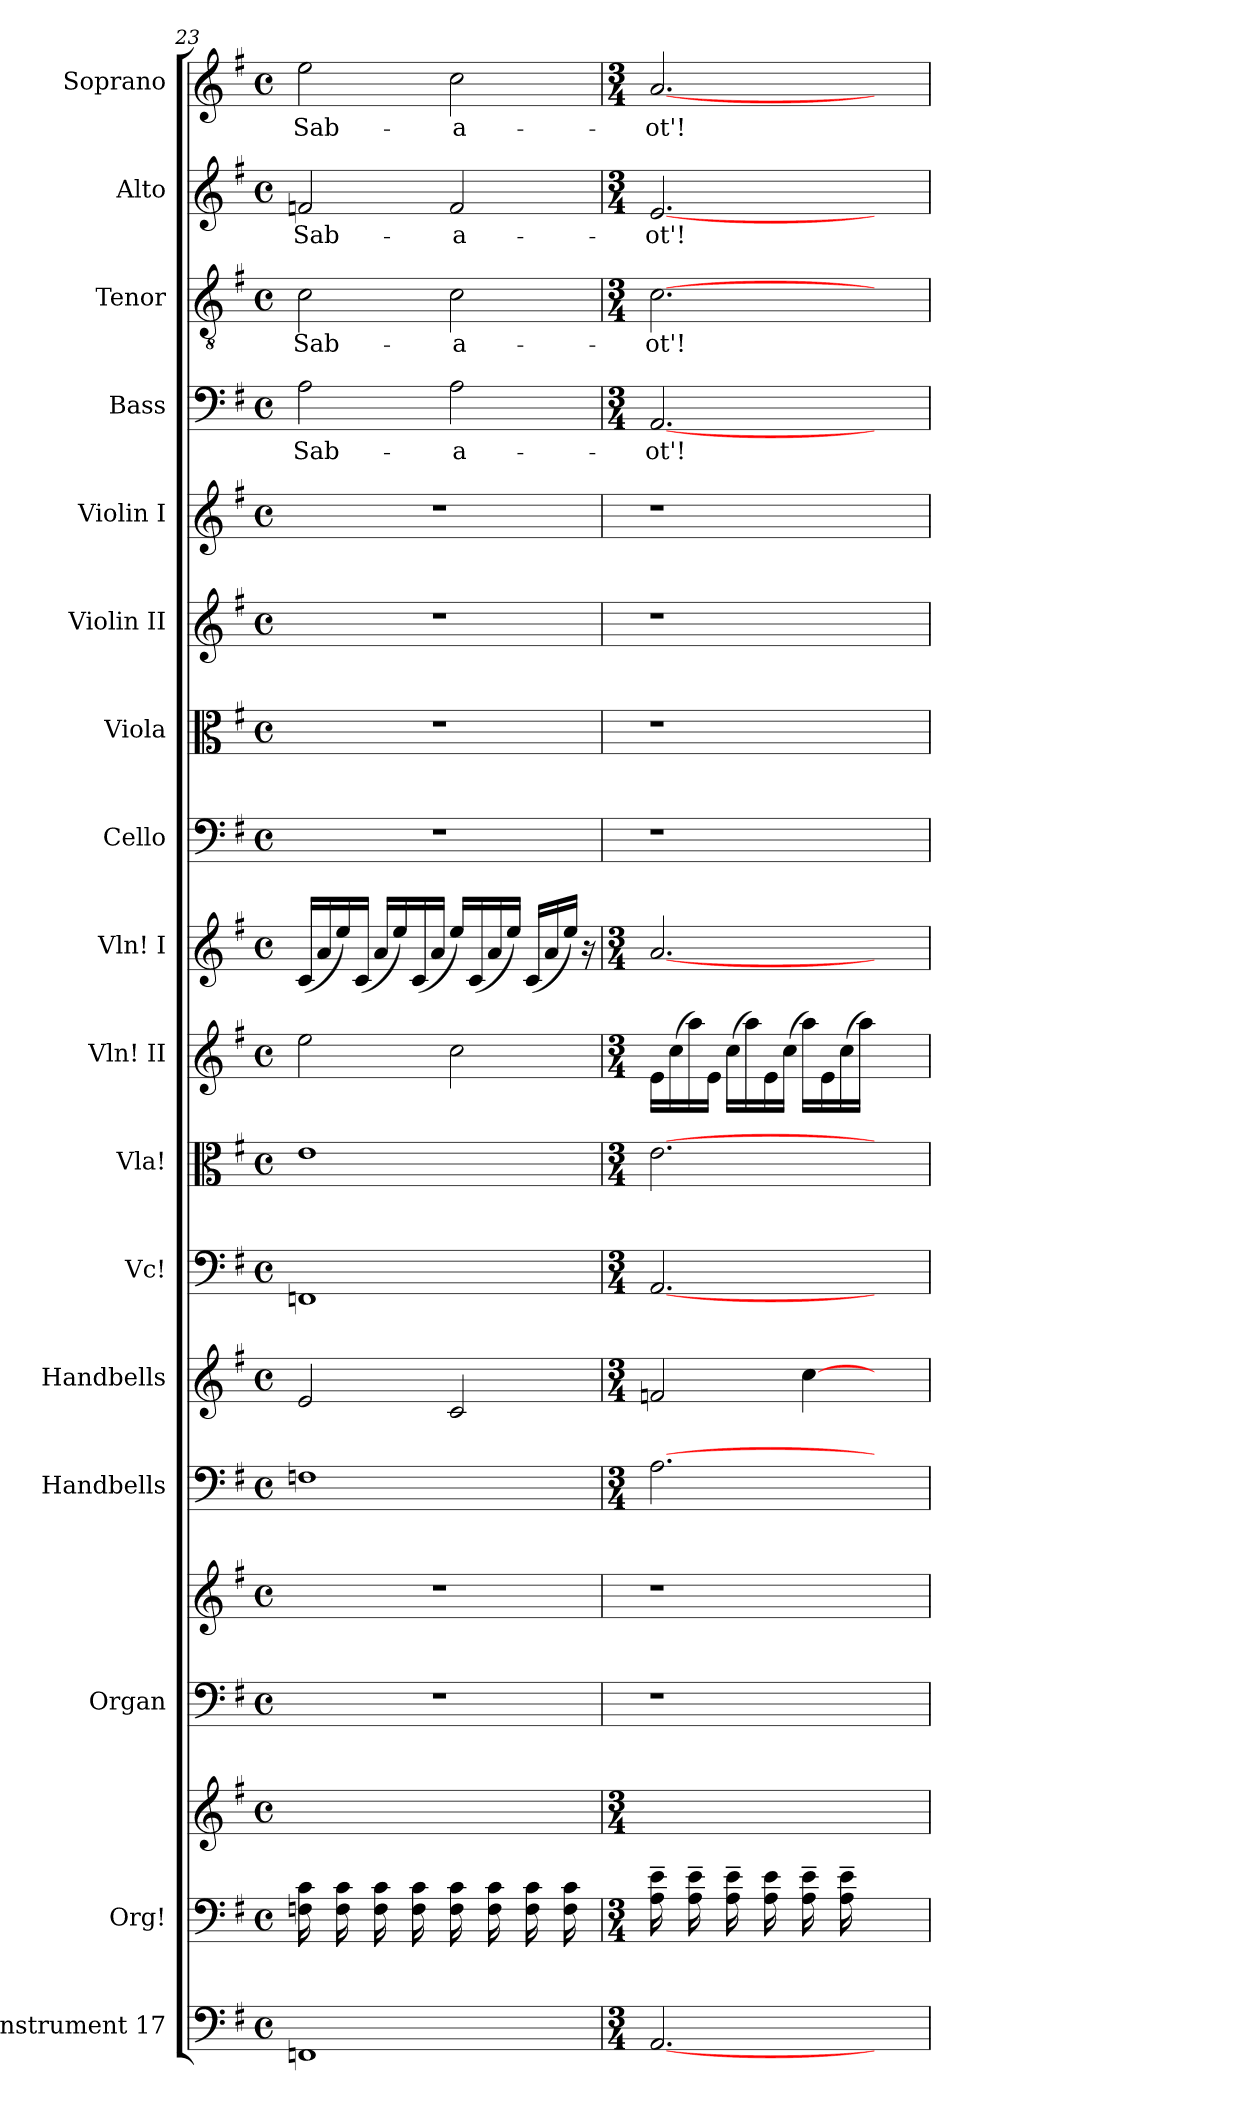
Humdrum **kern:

**kern	**kern	**kern	**kern	**kern	**kern	**kern	**kern	**kern	**kern	**kern	**kern	**kern	**kern	**kern	**kern	**text	**kern	**text	**kern	**text	**kern	**text
*part17	*part16	*part16	*part15	*part15	*part14	*part13	*part12	*part11	*part10	*part9	*part8	*part7	*part6	*part5	*part4	*part4	*part3	*part3	*part2	*part2	*part1	*part1
*staff19	*staff18	*staff17	*staff16	*staff15	*staff14	*staff13	*staff12	*staff11	*staff10	*staff9	*staff8	*staff7	*staff6	*staff5	*staff4	*staff4	*staff3	*staff3	*staff2	*staff2	*staff1	*staff1
*I"Instrument 17	*I"Org!	*	*I"Organ	*	*I"Handbells	*I"Handbells	*I"Vc!	*I"Vla!	*I"Vln! II	*I"Vln! I	*I"Cello	*I"Viola	*I"Violin II	*I"Violin I	*I"Bass	*	*I"Tenor	*	*I"Alto	*	*I"Soprano	*
*	*	*	*	*	*	*	*I'Vc!	*I'Vla!	*I'Vln! II	*I'Vln! I	*	*I'Vla	*I'Vln	*I'Vln	*I'B	*	*I'T	*	*I'A	*	*I'S	*
*clefF4	*clefF4	*clefG2	*clefF4	*clefG2	*clefF4	*clefG2	*clefF4	*clefC3	*clefG2	*clefG2	*clefF4	*clefC3	*clefG2	*clefG2	*clefF4	*	*clefGv2	*	*clefG2	*	*clefG2	*
*k[f#]	*k[f#]	*k[f#]	*k[f#]	*k[f#]	*k[f#]	*k[f#]	*k[f#]	*k[f#]	*k[f#]	*k[f#]	*k[f#]	*k[f#]	*k[f#]	*k[f#]	*k[f#]	*	*k[f#]	*	*k[f#]	*	*k[f#]	*
*G:	*G:	*G:	*G:	*G:	*G:	*G:	*G:	*G:	*G:	*G:	*G:	*G:	*G:	*G:	*G:	*	*G:	*	*G:	*	*G:	*
*M4/4	*M4/4	*M4/4	*M4/4	*M4/4	*M4/4	*M4/4	*M4/4	*M4/4	*M4/4	*M4/4	*M4/4	*M4/4	*M4/4	*M4/4	*M4/4	*	*M4/4	*	*M4/4	*	*M4/4	*
*met(c)	*met(c)	*met(c)	*met(c)	*met(c)	*met(c)	*met(c)	*met(c)	*met(c)	*met(c)	*met(c)	*met(c)	*met(c)	*met(c)	*met(c)	*met(c)	*	*met(c)	*	*met(c)	*	*met(c)	*
=23	=23	=23	=23	=23	=23	=23	=23	=23	=23	=23	=23	=23	=23	=23	=23	=23	=23	=23	=23	=23	=23	=23
!	!	!	!	!	!	!	!	!	!	!	!	!	!	!	!	!LO:LY:b:cj	!	!LO:LY:b:cj	!	!LO:LY:b:cj	!	!LO:LY:b:cj
1FFn	16Fn\ 16c\L	16ryy	1r	1r	1Fn	2e/	1FFn	1e	2ee\	(<16c/L	1r	1r	1r	1r	2A\	Sab-	2c\	Sab-	2fn/	Sab-	2ee\	Sab-
.	16ryy	16a\ 16ee\	.	.	.	.	.	.	.	16a/	.	.	.	.	.	.	.	.	.	.	.	.
.	16F\ 16c\	16ryy	.	.	.	.	.	.	.	16ee/)	.	.	.	.	.	.	.	.	.	.	.	.
.	16ryy	16a\ 16ee\J	.	.	.	.	.	.	.	(<16c/J	.	.	.	.	.	.	.	.	.	.	.	.
.	16c\ 16F\L	16ryy	.	.	.	.	.	.	.	16a/L	.	.	.	.	.	.	.	.	.	.	.	.
.	16ryy	16a\ 16ee\	.	.	.	.	.	.	.	16ee/)	.	.	.	.	.	.	.	.	.	.	.	.
.	16F\ 16c\	16ryy	.	.	.	.	.	.	.	(<16c/	.	.	.	.	.	.	.	.	.	.	.	.
.	16ryy	16ee\ 16a\J	.	.	.	.	.	.	.	16a/J	.	.	.	.	.	.	.	.	.	.	.	.
!	!	!	!	!	!	!	!	!	!	!	!	!	!	!	!	!LO:LY:b:cj	!	!LO:LY:b:cj	!	!LO:LY:b:cj	!	!LO:LY:b:cj
.	16c\ 16F\L	16ryy	.	.	.	2c/	.	.	2cc\	16ee/L)	.	.	.	.	2A\	-a-	2c\	-a-	2f/	-a-	2cc\	-a-
.	16ryy	16ee\ 16a\	.	.	.	.	.	.	.	(<16c/	.	.	.	.	.	.	.	.	.	.	.	.
.	16c\ 16F\	16ryy	.	.	.	.	.	.	.	16a/	.	.	.	.	.	.	.	.	.	.	.	.
.	16ryy	16a\ 16ee\J	.	.	.	.	.	.	.	16ee/J)	.	.	.	.	.	.	.	.	.	.	.	.
.	16c\ 16F\L	16ryy	.	.	.	.	.	.	.	(<16c/L	.	.	.	.	.	.	.	.	.	.	.	.
.	16ryy	16a\ 16ee\	.	.	.	.	.	.	.	16a/	.	.	.	.	.	.	.	.	.	.	.	.
.	16c\ 16F\	16ryy	.	.	.	.	.	.	.	16ee/J)	.	.	.	.	.	.	.	.	.	.	.	.
.	16ryy	16ee\ 16a\J	.	.	.	.	.	.	.	16ra	.	.	.	.	.	.	.	.	.	.	.	.
=24	=24	=24	=24	=24	=24	=24	=24	=24	=24	=24	=24	=24	=24	=24	=24	=24	=24	=24	=24	=24	=24	=24
*M3/4	*M3/4	*M3/4	*	*	*M3/4	*M3/4	*M3/4	*M3/4	*M3/4	*M3/4	*	*	*	*	*M3/4	*	*M3/4	*	*M3/4	*	*M3/4	*
!	!	!	!	!	!	!	!	!	!	!	!	!	!	!	!	!LO:LY:b	!	!LO:LY:b	!	!LO:LY:b	!	!LO:LY:b
[>2.AA/	16A\~> 16e\~>L	16ryy	1r	1r	[<2.A\	2fn/	[>2.AA/	[<2.e\	16e\L	[>2.a/	1r	1r	1r	1r	[>2.AA/	-ot'!	[<2.c\	-ot'!	[>2.e/	-ot'!	[>2.a/	-ot'!
.	16ryy	16a\ 16cc\	.	.	.	.	.	.	(<16cc\	.	.	.	.	.	.	.	.	.	.	.	.	.
.	16A\~> 16e\~>	16ryy	.	.	.	.	.	.	16aa\)	.	.	.	.	.	.	.	.	.	.	.	.	.
.	16ryy	16a\ 16cc\J	.	.	.	.	.	.	16e\J	.	.	.	.	.	.	.	.	.	.	.	.	.
.	16e\~> 16A\~>L	16ryy	.	.	.	.	.	.	(<16cc\L	.	.	.	.	.	.	.	.	.	.	.	.	.
.	16ryy	16a\ 16cc\	.	.	.	.	.	.	16aa\)	.	.	.	.	.	.	.	.	.	.	.	.	.
.	16A\ 16e\	16ryy	.	.	.	.	.	.	16e\	.	.	.	.	.	.	.	.	.	.	.	.	.
.	16ryy	16cc\ 16a\J	.	.	.	.	.	.	(<16cc\J	.	.	.	.	.	.	.	.	.	.	.	.	.
.	16A\~> 16e\~>L	16ryy	.	.	.	[<4cc\	.	.	16aa\L)	.	.	.	.	.	.	.	.	.	.	.	.	.
.	16ryy	16a\ 16cc\	.	.	.	.	.	.	16e\	.	.	.	.	.	.	.	.	.	.	.	.	.
.	16e\~> 16A\~>	16ryy	.	.	.	.	.	.	(<16cc\	.	.	.	.	.	.	.	.	.	.	.	.	.
.	4ryy	16a\ 16cc\J	.	.	.	.	.	.	16aa\J)	.	.	.	.	.	.	.	.	.	.	.	.	.
4ryy	.	4ryy	.	.	4ryy	4ryy	4ryy	4ryy	4ryy	4ryy	.	.	.	.	4ryy	.	4ryy	.	4ryy	.	4ryy	.
.	16ryy	.	.	.	.	.	.	.	.	.	.	.	.	.	.	.	.	.	.	.	.	.
=	=	=	=	=	=	=	=	=	=	=	=	=	=	=	=	=	=	=	=	=	=	=
*-	*-	*-	*-	*-	*-	*-	*-	*-	*-	*-	*-	*-	*-	*-	*-	*-	*-	*-	*-	*-	*-	*-
